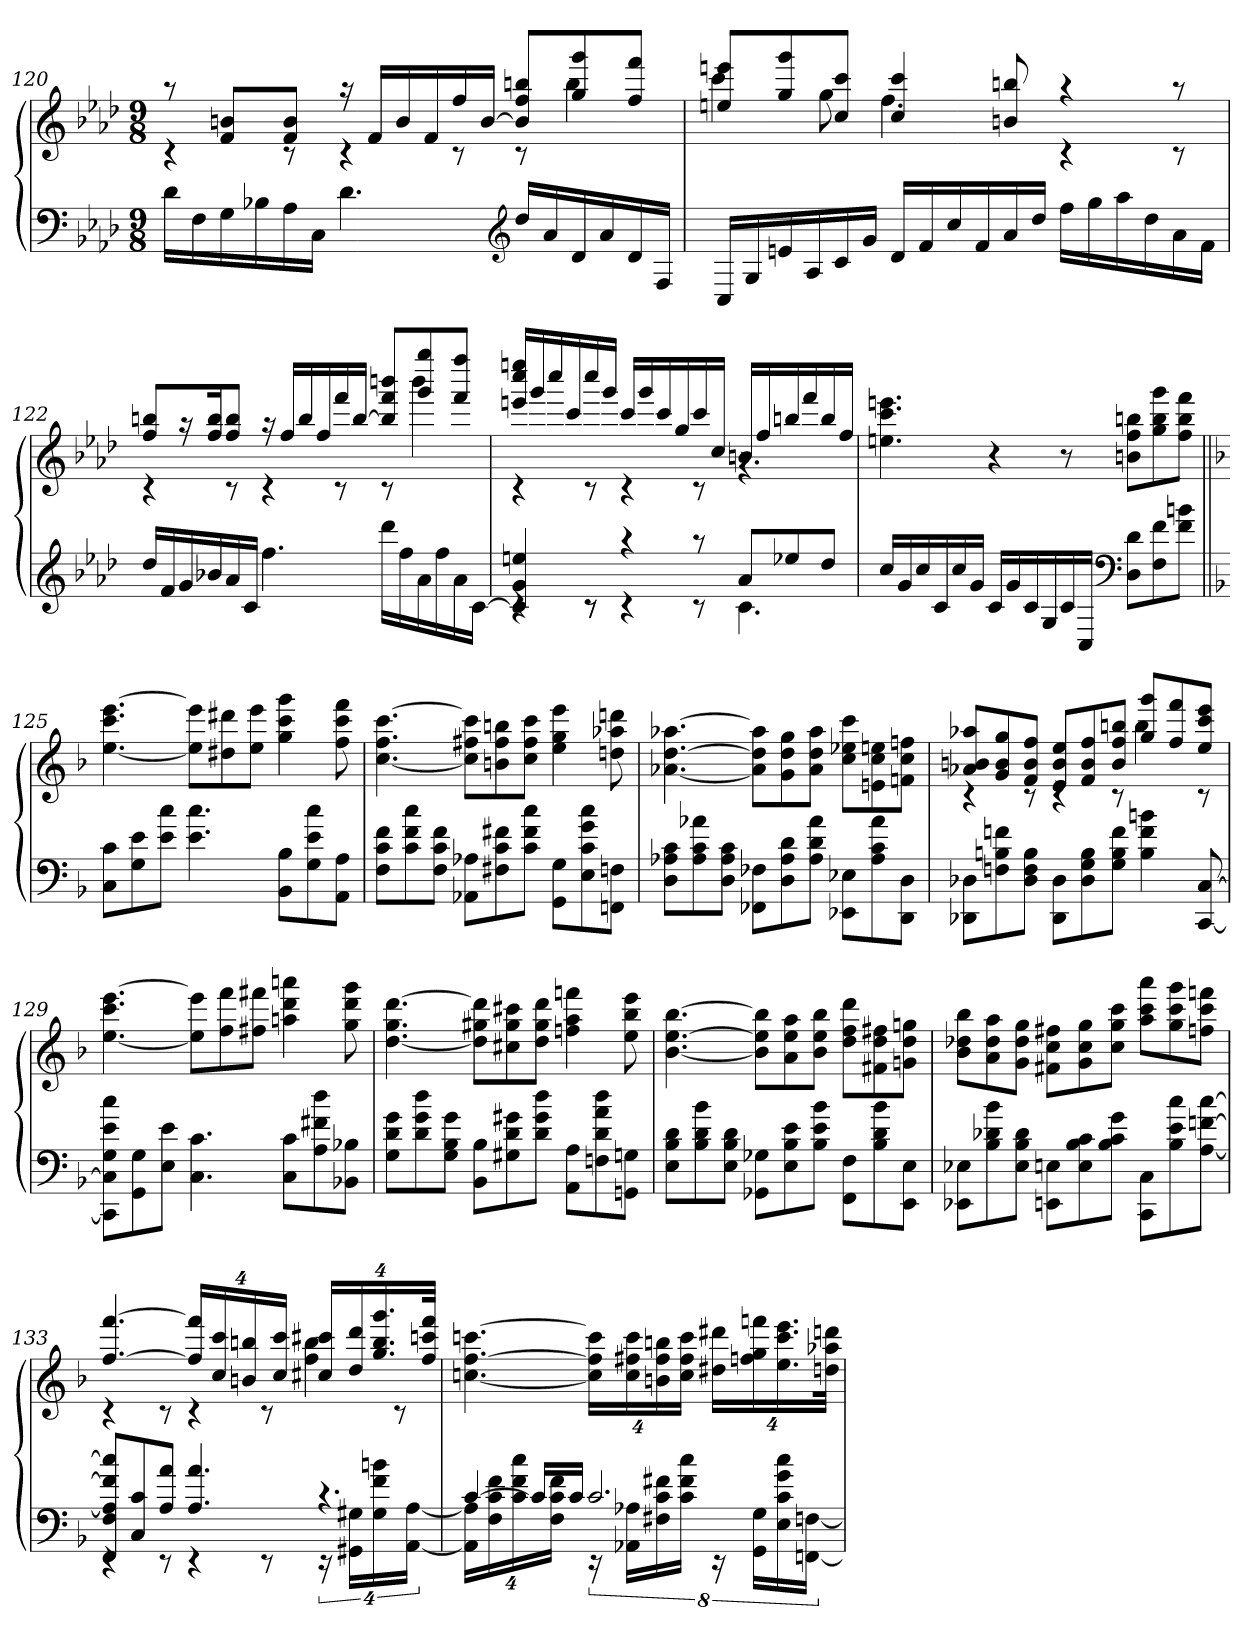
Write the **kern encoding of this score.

**kern	**kern
*part1	*part1
*staff2	*staff1
*clefF4	*clefG2
*k[b-e-a-d-]	*k[b-e-a-d-]
*M9/8	*M9/8
=120	=120
*	*^
16d-LL	8raa	4rc
16F	.	.
16G	8f 8bnL	.
16B-X	.	.
16A-	8f 8bJ	8rc
16CJJ	.	.
4.d-	16raa	4rc
.	16fLL	.
.	16b	.
.	16f	.
.	16ff	8rc
.	[16bJJ	.
*clefG2	*	*
16dd-LL	8b] 8ff 8bbnL	8rc
16a-	.	.
16d-	8gg 8ggg	4bb
16a-	.	.
16d-	8ff 8fffJ	.
16FJJ	.	.
=121	=121	=121
16CLL	8een 8eeenL	4ccc
16G	.	.
16en	8gg 8ggg	.
16A-	.	.
16c	8cc 8cccJ	8gg
16gJJ	.	.
16d-LL	4cc 4ccc	4.ff
16f	.	.
16cc	.	.
16f	.	.
16a-	8bn 8bbn	.
16dd-JJ	.	.
16ffLL	4raa	4rc
16gg	.	.
16aa-	.	.
16dd-	.	.
16a-	8raa	8rc
16fJJ	.	.
=122	=122	=122
16dd-LL	8ff 8bbnL	4rc
16f	.	.
16g	16r	.
16b-X	16ff 16bbK	.
16a-	8ff 8bbJ	8rc
16cJJ	.	.
4.ff	16raa	4rc
.	16ffLL	.
.	16bb	.
.	16ff	.
.	16fff	8rc
.	[16bbJJ	.
16ddd-LL	8bb] 8fff 8bbbnL	8rc
16ff	.	.
16a-	8ggg 8gggg	4bbb
16ff	.	.
16a-	8fff 8ffffJ	.
[16cJJ	.	.
=123	=123	=123
*^	*	*
4c] 4g 4een	4rc	16eeen 16cccc 16eeeenLL	4rc
.	.	16ggg	.
.	.	16cccc	.
.	.	16ccc	.
8rc	8rc	16cccc	8rc
.	.	16gggJJ	.
4raa	4rc	16cccLL	4rc
.	.	16ggg	.
.	.	16ccc	.
.	.	16gg	.
8raa	8rc	16ccc	8rc
.	.	16ccJJ	.
8a-L	4.c	16bnLL	4.rg
.	.	16ff	.
8ee-X	.	16bbn	.
.	.	16fff	.
8dd-J	.	16bb	.
.	.	16ffJJ	.
*v	*v	*	*
*	*v	*v
=124	=124
16ccLL	4.een 4.ccc 4.eeen
16g	.
16cc	.
16c	.
16cc	.
16gJJ	.
16cLL	4r
16g	.
16c	.
16G	.
16c	8r
16CJJ	.
*clefF4	*
8D- 8d-L	8bn 8ff 8bbnL
8F 8f	8gg 8bb 8ggg
8f 8bnJ	8ff 8bb 8fffJ
=125||	=125||
*k[b-]	*k[b-]
8C 8cL	[4.ee 4.ccc [4.eee
8G 8e	.
8e 8ccJ	.
4.e 4.cc	8ee] 8eee]L
.	8dd#X 8ddd#X
.	8ee 8eeeJ
8BB- 8B-L	4gg 4ccc 4ggg
8G 8e 8cc	.
8AA 8AJ	8ff 8ccc 8fff
=126	=126
8F 8c 8fL	[4.cc 4.ff [4.ccc
8c 8f 8cc	.
8F 8c 8fJ	.
8AA-X 8A-XL	8cc] 8ff#X 8ccc]L
8F#X 8c 8f#X	8bn 8ff# 8bbn
8c 8f# 8ccJ	8cc 8ff# 8cccJ
8GG 8GL	4ee 4gg 4eee
8E 8c 8g 8cc	.
8FFn 8FnJ	8ddn 8aa-X 8dddn
=127	=127
8D 8A-X 8cL	[4.a-X [4.dd [4.aa-X
8A- 8c 8a-X	.
8D 8A- 8cJ	.
8FF-X 8F-XL	8a-] 8dd] 8aa-]L
8D 8A- 8d	8g 8dd 8gg
8A- 8d 8a-J	8a- 8dd 8aa-J
8EE-X 8E-XL	8cc 8ee-X 8cccL
8A- 8c 8a-	8en 8cc 8een
8DD 8DJ	8fn 8cc 8ffnJ
=128	=128
*	*^
8DD-X 8D-XL	8a-X 8bn 8aa-XL	4rc
8Fn 8Bn 8fn	8g 8b 8gg	.
8D- 8F 8BJ	8f 8b 8ffJ	8rc
8DD- 8D-L	8e 8b 8eeL	4rc
8D- 8G 8B	8f 8b 8ff	.
8G 8B 8fJ	8b 8ff 8bbnJ	8rc
4B 4f 4bn	8gg 8gggL	4bb
.	8ff 8fff	.
[8CC [8C	8ee 8ccc 8eeeJ	8rc
*	*v	*v
=129	=129
8CC] 8C] 8G 8e 8ccL	[4.ee 4.ccc [4.eee
8GG 8G	.
8E 8eJ	.
4.C 4.c	8ee] 8eee]L
.	8ff 8fff
.	8ff#X 8fff#XJ
8C 8cL	4aan 4ddd 4aaan
8A 8f#X 8dd	.
8BB-X 8B-XJ	8gg 8ddd 8ggg
=130	=130
8G 8d 8gL	[4.dd 4.gg [4.ddd
8d 8g 8dd	.
8G 8B- 8gJ	.
8BB- 8B-L	8dd] 8gg#X 8ddd]L
8G#X 8d 8g#X	8cc#X 8gg# 8ccc#X
8d 8g# 8ddJ	8dd 8gg# 8dddJ
8AA 8AL	4ffn 4aa 4fffn
8Fn 8d 8a 8dd	.
8GGn 8GnJ	8ee 8bb- 8eee
=131	=131
8E 8B- 8dL	[4.b- [4.ee [4.bb-
8B- 8d 8b-	.
8E 8B- 8dJ	.
8GG-X 8G-XL	8b-] 8ee] 8bb-]L
8E 8B- 8e	8a 8ee 8aa
8B- 8e 8b-J	8b- 8ee 8bb-J
8FF 8FL	8dd 8ff 8dddL
8B- 8d 8b-	8f#X 8dd 8ff#X
8EE 8EJ	8gn 8dd 8ggnJ
=132	=132
8EE-X 8E-XL	8b- 8dd-X 8bb-L
8B- 8d-X 8b-	8a 8dd- 8aa
8E- 8B- 8d-J	8g 8dd- 8ggJ
8EEn 8EnL	8f#X 8cc 8ff#XL
8E 8B- 8c	8g 8cc 8gg
8B- 8c 8gJ	8cc 8gg 8cccJ
8CC 8CL	8aa 8ccc 8aaaL
8B- 8e 8cc	8gg 8ccc 8ggg
[8A [8fn [8ccJ	8ffn 8ccc 8fffnJ
=133	=133
*^	*^
8FF 8F 8A] 8f] 8cc]L	4rEE	[4.ff [4.fff	4rc
8C 8c	.	.	.
8A 8aJ	8rEE	.	8rc
4.A 4.a	4rEE	32%3ff] 32%3fff]LL	4rc
.	.	32%3cc 32%3ccc	.
.	.	32%3bn 32%3bbn	.
.	8rEE	.	8rc
.	.	32%3cc 32%3cccJJ	.
4.rc	32%3rEE	32%3cc#X 32%3ccc#XLL	4ff 4bb
.	32%3GG#X 32%3G#XLL	32%3dd 32%3ddd	.
.	32%3G# 32%3f 32%3bn	32%3.gg 32%3.bb 32%3.ggg	.
.	.	.	8rc
.	[32%3AA [32%3AJJ	.	.
.	.	64%3ff 64%3cccn 64%3fffJJk	.
*	*	*v	*v
=134	=134	=134
[4c	32%3AA] 32%3A]LL	[4.ccn [4.ff [4.cccn
.	32%3F 32%3c 32%3f	.
.	32%3c 32%3f 32%3cc	.
16cLL]	.	.
.	32%3F 32%3c 32%3fJJ	.
16cJJ	.	.
2.c	32%3rEE	32%3cc] 32%3ff] 32%3ccc]LL
.	32%3AA-X 32%3A-XLL	32%3cc 32%3ff#X 32%3ccc
.	32%3F#X 32%3c 32%3f#X	32%3bn 32%3ff# 32%3bbn
.	32%3c 32%3f# 32%3ccJJ	32%3cc 32%3ff# 32%3cccJJ
.	32%3rEE	32%3dd#X 32%3ddd#XLL
.	32%3GG 32%3GLL	32%3ffn 32%3gg 32%3fffn
.	32%3E 32%3c 32%3g 32%3cc	32%3.ee 32%3.ccc 32%3.eee
.	[32%3FFn [32%3FnJJ	.
.	.	64%3ddn 64%3aa-X 64%3dddnJJk
*v	*v	*
=	=
*-	*-
